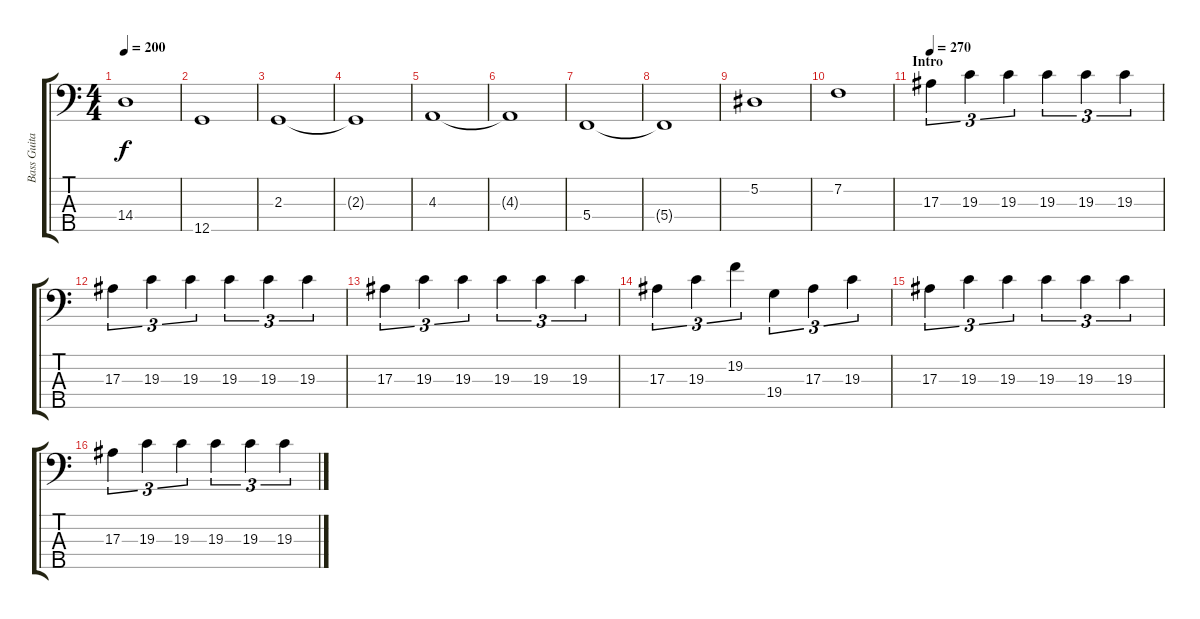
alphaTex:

\track ("Bass Guitar" "Bass Guita") {instrument electricbassfinger}
\staff {score tabs}
\tuning (Eb2 Bb1 F1 C1 G0) {hide}
\ts (4 4)
\tempo 200
\clef f4
\ks c
14.4.1{dy f} |
12.5.1 |
2.3.1 |
2.3{t}.1 |
4.3.1 |
4.3{t}.1 |
5.4.1 |
5.4{t}.1 |
5.2.1 |
7.2.1 |
\section ("" "Intro")
\tempo 270
17.3.4{tu (3 2)} 19.3.4{tu (3 2)} 19.3.4{tu (3 2)} 19.3.4{tu (3 2)} 19.3.4{tu (3 2)} 19.3.4{tu (3 2)} |
17.3.4{tu (3 2)} 19.3.4{tu (3 2)} 19.3.4{tu (3 2)} 19.3.4{tu (3 2)} 19.3.4{tu (3 2)} 19.3.4{tu (3 2)} |
17.3.4{tu (3 2)} 19.3.4{tu (3 2)} 19.3.4{tu (3 2)} 19.3.4{tu (3 2)} 19.3.4{tu (3 2)} 19.3.4{tu (3 2)} |
17.3.4{tu (3 2)} 19.3.4{tu (3 2)} 19.2.4{tu (3 2)} 19.4.4{tu (3 2)} 17.3.4{tu (3 2)} 19.3.4{tu (3 2)} |
17.3.4{tu (3 2)} 19.3.4{tu (3 2)} 19.3.4{tu (3 2)} 19.3.4{tu (3 2)} 19.3.4{tu (3 2)} 19.3.4{tu (3 2)} |
17.3.4{tu (3 2)} 19.3.4{tu (3 2)} 19.3.4{tu (3 2)} 19.3.4{tu (3 2)} 19.3.4{tu (3 2)} 19.3.4{tu (3 2)}
